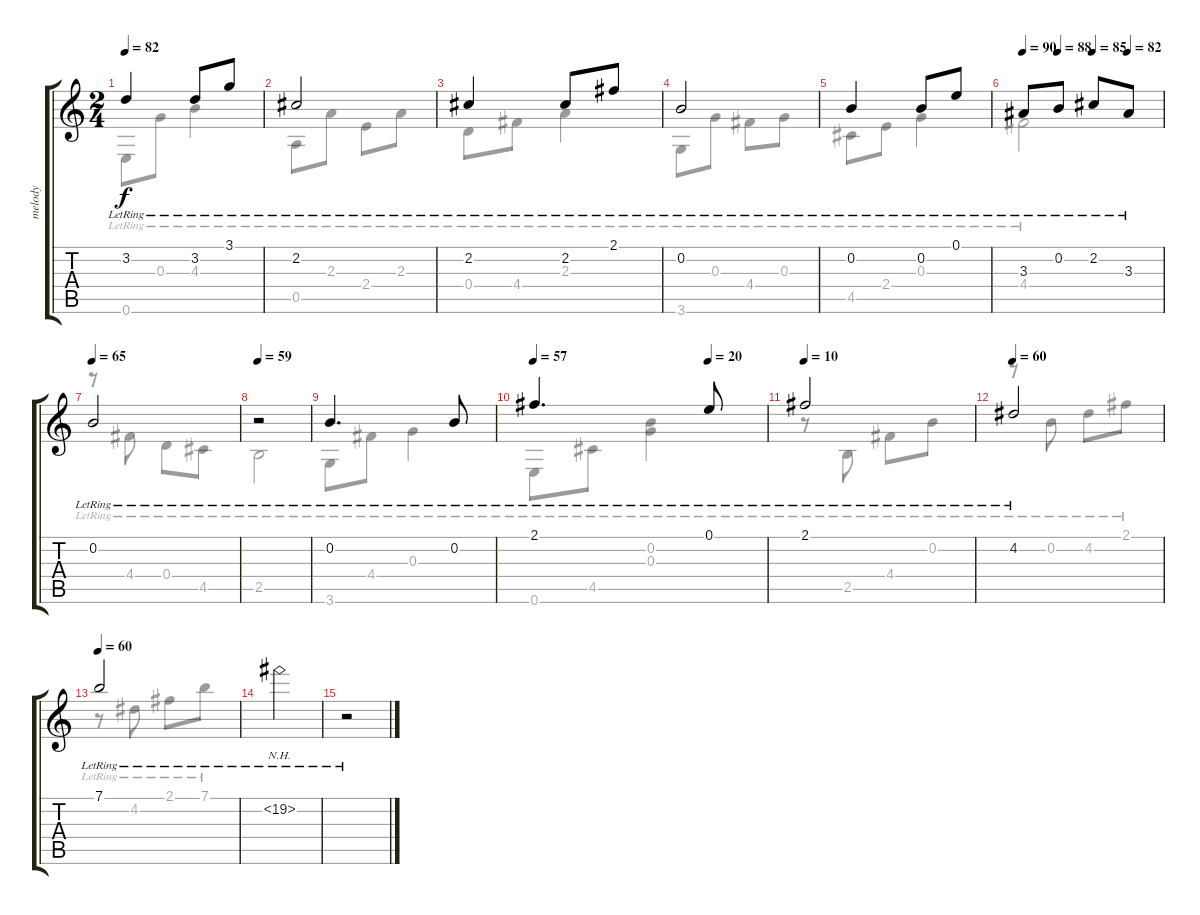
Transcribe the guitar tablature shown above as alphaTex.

\track ("melody" "melody") {solo instrument acousticguitarnylon}
\staff {score tabs}
\tuning (E4 B3 G3 D3 A2 E2) {hide}
\voice
\ts (2 4)
\tempo 82
\clef g2
\ks c
3.2{lr}.4{dy f} 3.2{lr}.8 3.1{lr}.8 |
2.2{lr}.2 |
2.2{lr}.4 2.2{lr}.8 2.1{lr}.8 |
0.2{lr}.2 |
0.2{lr}.4 0.2{lr}.8 0.1{lr}.8 |
\tempo 90
\tempo (88 0.25)
\tempo (85 0.5)
\tempo (82 0.75)
3.3{lr}.8 0.2{lr}.8 2.2{lr}.8 3.3{lr}.8 |
\tempo 65
0.2{lr}.2 |
\tempo 59
r.2 |
0.2{lr}.4{d} 0.2{lr}.8 |
\tempo 57
\tempo (20 0.75)
2.1{lr}.4{d} 0.1{lr}.8 |
\tempo 10
2.1{lr}.2 |
\tempo 60
4.2{lr}.2 |
\tempo 60
7.1{lr}.2 |
19.2{nh lr}.2 |
r.2 |
\voice
\clef g2
\ottava regular
\simile none
\ks c
0.6{lr}.8{dy f} 0.3{lr}.8 4.3{lr}.4 |
0.5{lr}.8 2.3{lr}.8 2.4{lr}.8 2.3{lr}.8 |
0.4{lr}.8 4.4{lr}.8 2.3{lr}.4 |
3.6{lr}.8 0.3{lr}.8 4.4{lr}.8 0.3{lr}.8 |
4.5{lr}.8 2.4{lr}.8 0.3{lr}.4 |
4.4{lr}.2 |
r.8 4.4{lr}.8 0.4{lr}.8 4.5{lr}.8 |
2.5{lr}.2 |
3.6{lr}.8 4.4{lr}.8 0.3{lr}.4 |
0.6{lr}.8 4.5{lr}.8 (0.2{lr} 0.3{lr}).4 |
r.8 2.5{lr}.8 4.4{lr}.8 0.2{lr}.8 |
r.8 0.2{lr}.8 4.2{lr}.8 2.1{lr}.8 |
r.8 4.2{lr}.8 2.1{lr}.8 7.1{lr}.8 |
|
|
